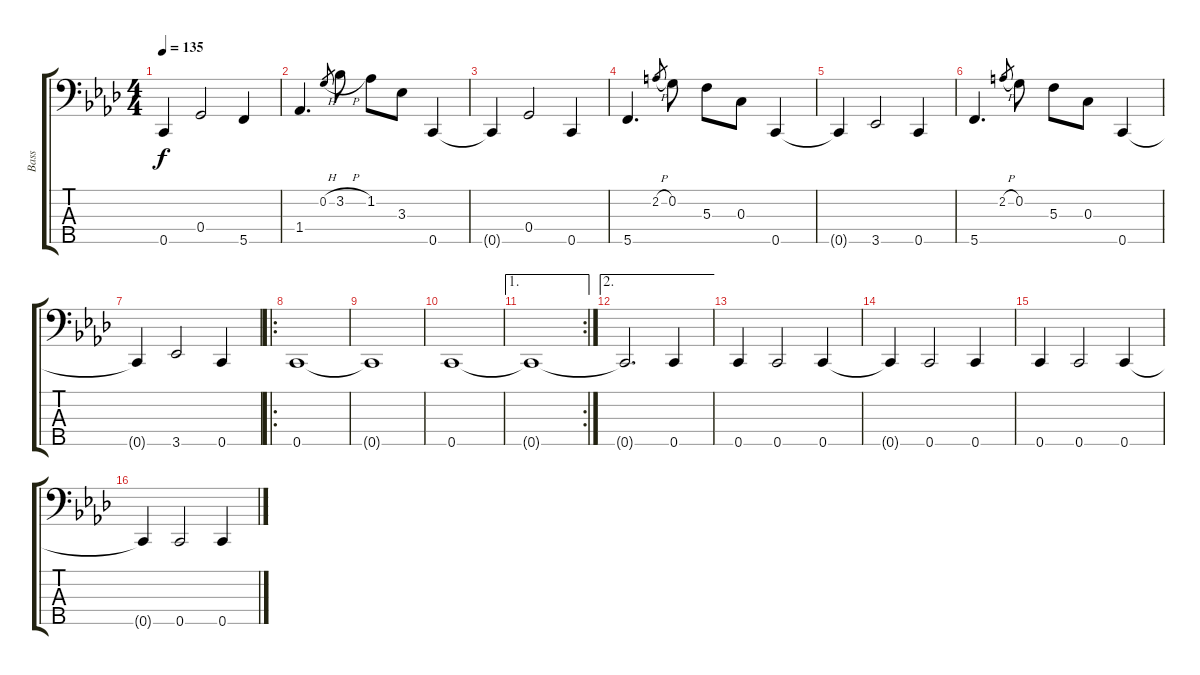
\track ("Bass" "Bass") {instrument fretlessbass}
\staff {score tabs}
\tuning (C3 G2 C2 G1 C1) {hide}
\ts (4 4)
\tempo 135
\clef f4
\ks ab
0.5{t}.4{dy f} 0.4.2 5.5.4 |
1.4.4{d} 0.2{h}.8{gr} 3.2{h}.8 1.2.8 3.3.8 0.5.4 |
0.5{t}.4 0.4.2 0.5.4 |
5.5.4{d} 2.2{h}.8{gr} 0.2.8 5.3.8 0.3.8 0.5.4 |
0.5{t}.4 3.5.2 0.5.4 |
5.5.4{d} 2.2{h}.8{gr} 0.2.8 5.3.8 0.3.8 0.5.4 |
0.5{t}.4 3.5.2 0.5.4 |
\ro
0.5.1 |
0.5{t}.1 |
0.5.1 |
\ae 1
\rc 2
0.5{t}.1 |
\ae 2
0.5{t}.2{d} 0.5.4 |
0.5.4 0.5.2 0.5.4 |
0.5{t}.4 0.5.2 0.5.4 |
0.5.4 0.5.2 0.5.4 |
0.5{t}.4 0.5.2 0.5.4
